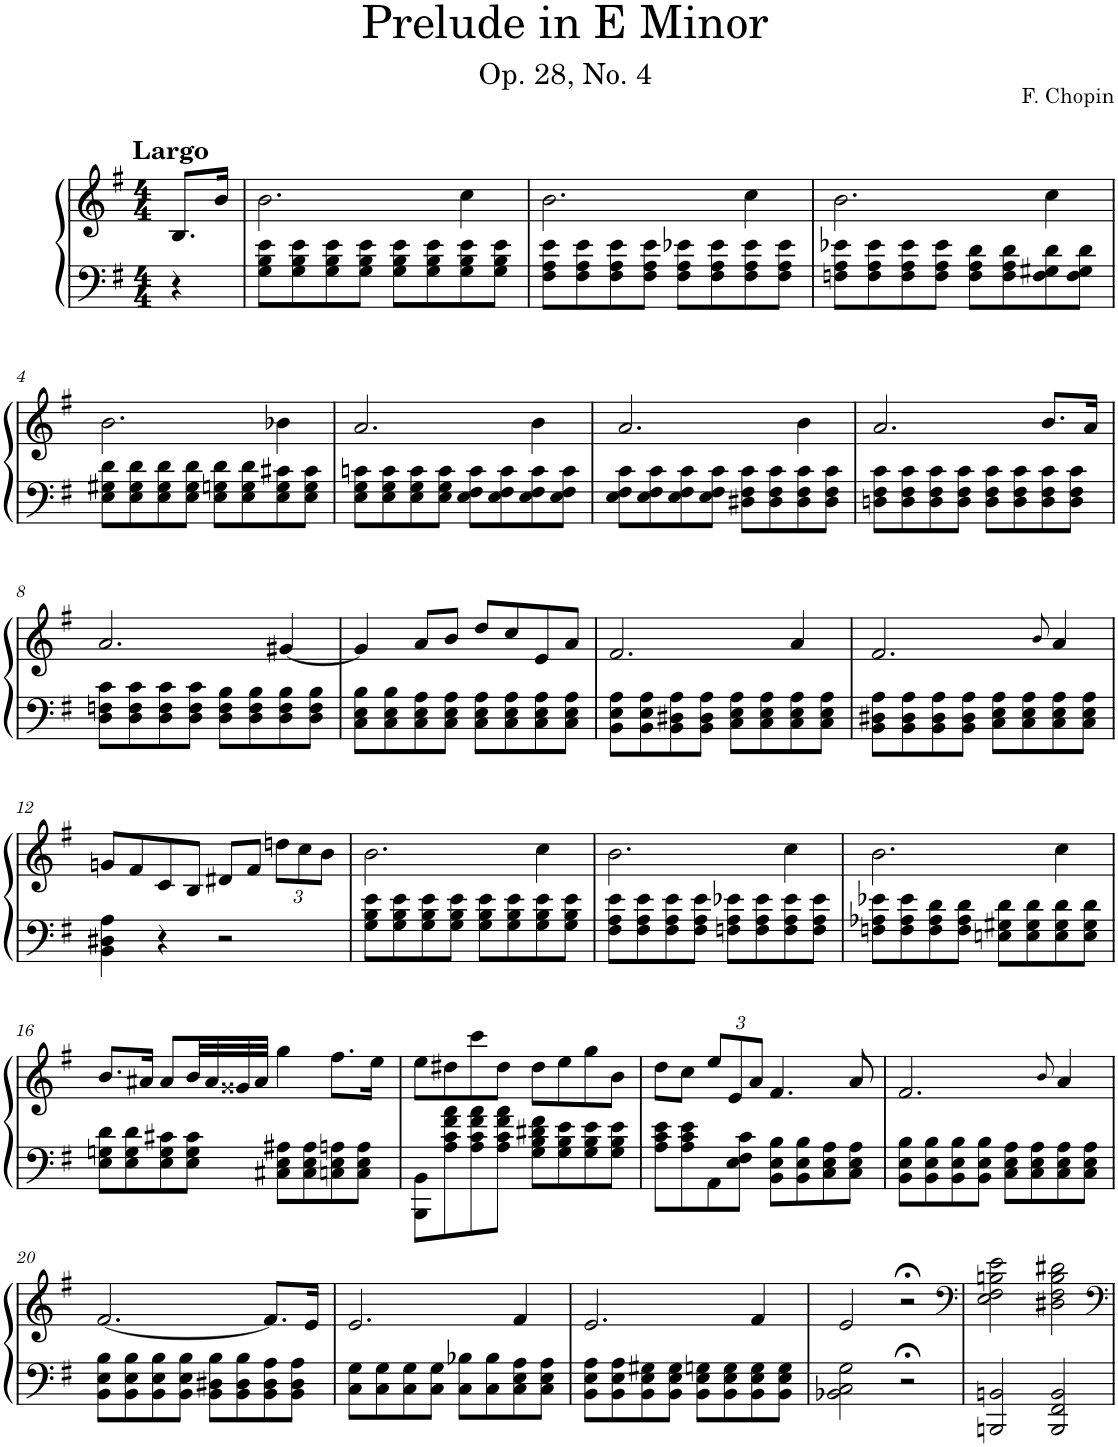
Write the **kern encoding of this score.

**kern	**kern
*part1	*part1
*staff2	*staff1
*I"Piano	*
*I'Pno.	*
*clefF4	*clefG2
*k[f#]	*k[f#]
*M4/4	*M4/4
=	=
!	!LO:TX:a:B:t=Largo
4r	8.B/L
.	16b/Jk
=1	=1
8G\ 8B\ 8e\L	2.b\
8G\ 8B\ 8e\	.
8G\ 8B\ 8e\	.
8G\ 8B\ 8e\J	.
8G\ 8B\ 8e\L	.
8G\ 8B\ 8e\	.
8G\ 8B\ 8e\	4cc\
8G\ 8B\ 8e\J	.
=2	=2
8F#\ 8A\ 8e\L	2.b\
8F#\ 8A\ 8e\	.
8F#\ 8A\ 8e\	.
8F#\ 8A\ 8e\J	.
8F#\ 8A\ 8e-X\L	.
8F#\ 8A\ 8e-\	.
8F#\ 8A\ 8e-\	4cc\
8F#\ 8A\ 8e-\J	.
=3	=3
8Fn\ 8A\ 8e-X\L	2.b\
8F\ 8A\ 8e-\	.
8F\ 8A\ 8e-\	.
8F\ 8A\ 8e-\J	.
8F\ 8A\ 8d\L	.
8F\ 8A\ 8d\	.
8F\ 8G#X\ 8d\	4cc\
8F\ 8G#\ 8d\J	.
!!LO:LB:g=z
=4	=4
8E\ 8G#X\ 8d\L	2.b\
8E\ 8G#\ 8d\	.
8E\ 8G#\ 8d\	.
8E\ 8G#\ 8d\J	.
8E\ 8Gn\ 8d\L	.
8E\ 8G\ 8d\	.
8E\ 8G\ 8c#X\	4b-X\
8E\ 8G\ 8c#\J	.
=5	=5
8E\ 8G\ 8cn\L	2.a/
8E\ 8G\ 8c\	.
8E\ 8G\ 8c\	.
8E\ 8G\ 8c\J	.
8E\ 8F#\ 8c\L	.
8E\ 8F#\ 8c\	.
8E\ 8F#\ 8c\	4b\
8E\ 8F#\ 8c\J	.
=6	=6
8E\ 8F#\ 8c\L	2.a/
8E\ 8F#\ 8c\	.
8E\ 8F#\ 8c\	.
8E\ 8F#\ 8c\J	.
8D#X\ 8F#\ 8c\L	.
8D#\ 8F#\ 8c\	.
8D#\ 8F#\ 8c\	4b\
8D#\ 8F#\ 8c\J	.
=7	=7
8Dn\ 8F#\ 8c\L	2.a/
8D\ 8F#\ 8c\	.
8D\ 8F#\ 8c\	.
8D\ 8F#\ 8c\J	.
8D\ 8F#\ 8c\L	.
8D\ 8F#\ 8c\	.
8D\ 8F#\ 8c\	8.b/L
8D\ 8F#\ 8c\J	.
.	16a/Jk
!!LO:LB:g=z
=8	=8
8D\ 8Fn\ 8c\L	2.a/
8D\ 8F\ 8c\	.
8D\ 8F\ 8c\	.
8D\ 8F\ 8c\J	.
8D\ 8F\ 8B\L	.
8D\ 8F\ 8B\	.
8D\ 8F\ 8B\	[4g#X/
8D\ 8F\ 8B\J	.
=9	=9
8C\ 8E\ 8B\L	4g#/]
8C\ 8E\ 8B\	.
8C\ 8E\ 8A\	8a/L
8C\ 8E\ 8A\J	8b/J
8C\ 8E\ 8A\L	8dd/L
8C\ 8E\ 8A\	8cc/
8C\ 8E\ 8A\	8e/
8C\ 8E\ 8A\J	8a/J
=10	=10
8BB\ 8E\ 8A\L	2.f#/
8BB\ 8E\ 8A\	.
8BB\ 8D#X\ 8A\	.
8BB\ 8D#\ 8A\J	.
8C\ 8E\ 8A\L	.
8C\ 8E\ 8A\	.
8C\ 8E\ 8A\	4a/
8C\ 8E\ 8A\J	.
=11	=11
8BB\ 8D#X\ 8A\L	2.f#/
8BB\ 8D#\ 8A\	.
8BB\ 8D#\ 8A\	.
8BB\ 8D#\ 8A\J	.
8C\ 8E\ 8A\L	.
8C\ 8E\ 8A\	.
.	8qb/
8C\ 8E\ 8A\	4a/
8C\ 8E\ 8A\J	.
!!LO:LB:g=z
=12	=12
4BB\ 4D#X\ 4A\	8gn/L
.	8f#/
4r	8c/
.	8B/J
2r	8d#X/L
.	8f#/J
*	*Xbrackettup
.	12ddn\L
.	12cc\
.	12b\J
=13	=13
8G\ 8B\ 8e\L	2.b\
8G\ 8B\ 8e\	.
8G\ 8B\ 8e\	.
8G\ 8B\ 8e\J	.
8G\ 8B\ 8e\L	.
8G\ 8B\ 8e\	.
8G\ 8B\ 8e\	4cc\
8G\ 8B\ 8e\J	.
=14	=14
8F#\ 8A\ 8e\L	2.b\
8F#\ 8A\ 8e\	.
8F#\ 8A\ 8e\	.
8F#\ 8A\ 8e\J	.
8Fn\ 8A\ 8e-X\L	.
8F\ 8A\ 8e-\	.
8F\ 8A\ 8e-\	4cc\
8F\ 8A\ 8e-\J	.
=15	=15
8Fn\ 8A-X\ 8e-X\L	2.b\
8F\ 8A-\ 8e-\	.
8F\ 8A-\ 8d\	.
8F\ 8A-\ 8d\J	.
8En\ 8G#X\ 8d\L	.
8E\ 8G#\ 8d\	.
8E\ 8G#\ 8d\	4cc\
8E\ 8G#\ 8d\J	.
!!LO:LB:g=z
=16	=16
8E\ 8Gn\ 8d\L	8.b/L
8E\ 8G\ 8d\	.
.	16a#X/Jk
8E\ 8G\ 8c#X\	8a#/L
8E\ 8G\ 8c#\J	32b/LL
.	32a#/
.	32g##X/
.	32a#/JJJ
8C#X\ 8E\ 8A#X\L	4gg\
8C#\ 8E\ 8A#\	.
8Cn\ 8E\ 8An\	8.ff#\L
8C\ 8E\ 8A\J	.
.	16ee\Jk
=17	=17
8BBB\ 8BB\L	8ee\L
8A\ 8c\ 8f#\ 8a\	8dd#X\
8A\ 8c\ 8f#\ 8a\	8ccc\
8A\ 8c\ 8f#\ 8a\J	8dd#\J
8G\ 8B\ 8d#X\ 8f#\L	8dd#\L
8G\ 8B\ 8e\	8ee\
8G\ 8B\ 8e\	8gg\
8G\ 8B\ 8e\J	8b\J
=18	=18
8A\ 8c\ 8e\L	8dd\L
8A\ 8c\ 8e\	8cc\J
8AA\	12ee/L
.	12e/
8E\ 8F#\ 8c\J	.
.	12a/J
8BB\ 8E\ 8B\L	4.f#/
8BB\ 8E\ 8B\	.
8C\ 8E\ 8A\	.
8C\ 8E\ 8A\J	8a/
=19	=19
8BB\ 8E\ 8B\L	2.f#/
8BB\ 8E\ 8B\	.
8BB\ 8E\ 8B\	.
8BB\ 8E\ 8B\J	.
8C\ 8E\ 8A\L	.
8C\ 8E\ 8A\	.
.	8qb/
8C\ 8E\ 8A\	4a/
8C\ 8E\ 8A\J	.
!!LO:LB:g=z
=20	=20
8BB\ 8E\ 8B\L	[2.f#/
8BB\ 8E\ 8B\	.
8BB\ 8E\ 8B\	.
8BB\ 8E\ 8B\J	.
8BB\ 8D#X\ 8B\L	.
8BB\ 8D#\ 8B\	.
8BB\ 8D#\ 8A\	8.f#/L]
8BB\ 8D#\ 8A\J	.
.	16e/Jk
=21	=21
8C\ 8G\L	2.e/
8C\ 8G\	.
8C\ 8G\	.
8C\ 8G\J	.
8C\ 8B-X\L	.
8C\ 8B-\	.
8C\ 8E\ 8A\	4f#/
8C\ 8E\ 8A\J	.
=22	=22
8BB\ 8E\ 8A\L	2.e/
8BB\ 8E\ 8A\	.
8BB\ 8E\ 8G#X\	.
8BB\ 8E\ 8G#\J	.
8BB\ 8E\ 8Gn\L	.
8BB\ 8E\ 8G\	.
8BB\ 8E\ 8G\	4f#/
8BB\ 8E\ 8G\J	.
=23	=23
2BB-X\ 2C\ 2G\	2e/
2r;<	2r;<
=24	=24
*	*clefF4
2BBBn/ 2BBn/	2E\ 2F#\ 2Bn\ 2e\
2BBB/ 2FF#/ 2BB/	2D#X\ 2F#\ 2B\ 2d#X\
=	=
*-	*-
